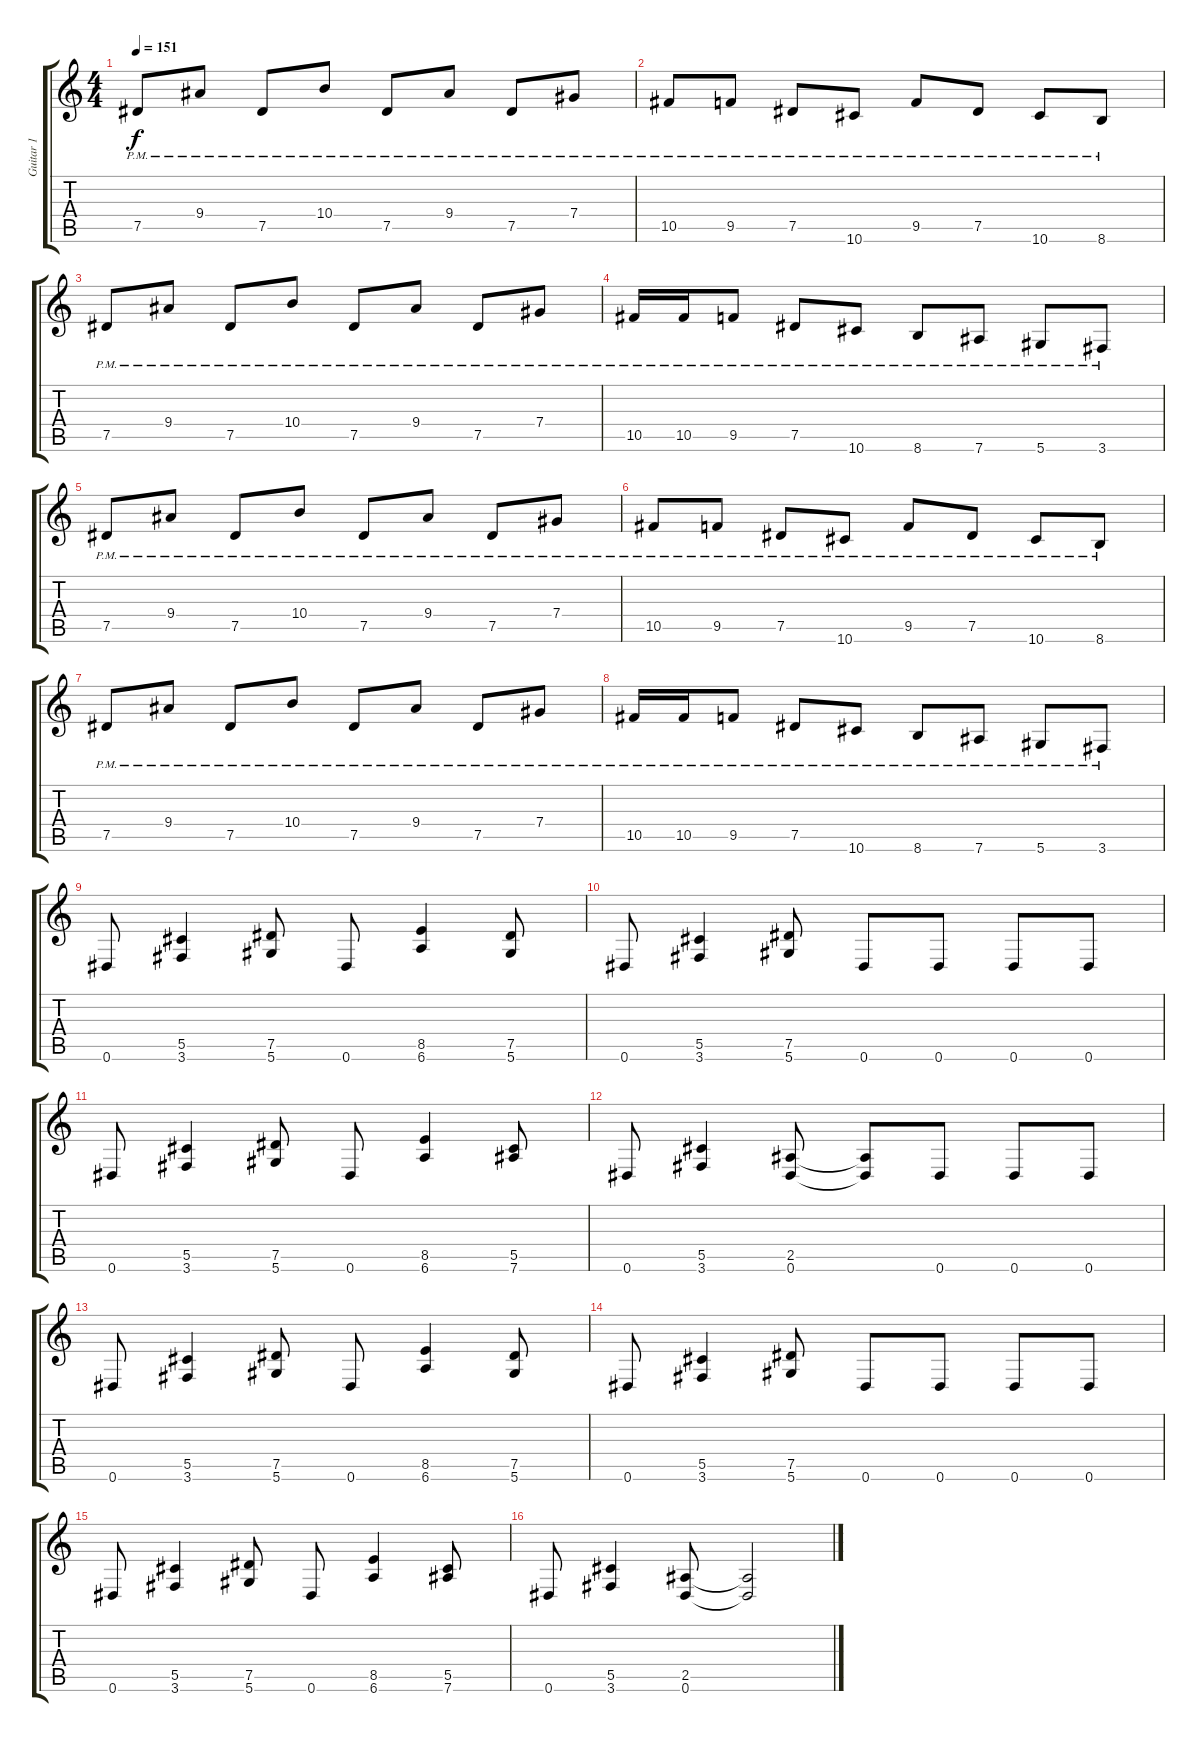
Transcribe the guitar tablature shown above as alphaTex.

\track ("Guitar 1" "Guitar 1") {instrument distortionguitar}
\staff {score tabs}
\tuning (Eb4 Bb3 Gb3 Db3 Ab2 Eb2) {hide}
\ts (4 4)
\tempo 151
\clef g2
\ks c
7.5{pm}.8{dy f instrument distortionguitar} 9.4{pm}.8 7.5{pm}.8 10.4{pm}.8 7.5{pm}.8 9.4{pm}.8 7.5{pm}.8 7.4{pm}.8 |
10.5{pm}.8 9.5{pm}.8 7.5{pm}.8 10.6{pm}.8 9.5{pm}.8 7.5{pm}.8 10.6{pm}.8 8.6{pm}.8 |
7.5{pm}.8 9.4{pm}.8 7.5{pm}.8 10.4{pm}.8 7.5{pm}.8 9.4{pm}.8 7.5{pm}.8 7.4{pm}.8 |
10.5{pm}.16 10.5{pm}.16 9.5{pm}.8 7.5{pm}.8 10.6{pm}.8 8.6{pm}.8 7.6{pm}.8 5.6{pm}.8 3.6{pm}.8 |
7.5{pm}.8 9.4{pm}.8 7.5{pm}.8 10.4{pm}.8 7.5{pm}.8 9.4{pm}.8 7.5{pm}.8 7.4{pm}.8 |
10.5{pm}.8 9.5{pm}.8 7.5{pm}.8 10.6{pm}.8 9.5{pm}.8 7.5{pm}.8 10.6{pm}.8 8.6{pm}.8 |
7.5{pm}.8 9.4{pm}.8 7.5{pm}.8 10.4{pm}.8 7.5{pm}.8 9.4{pm}.8 7.5{pm}.8 7.4{pm}.8 |
10.5{pm}.16 10.5{pm}.16 9.5{pm}.8 7.5{pm}.8 10.6{pm}.8 8.6{pm}.8 7.6{pm}.8 5.6{pm}.8 3.6{pm}.8 |
0.6.8 (5.5 3.6).4 (7.5 5.6).8 0.6.8 (8.5 6.6).4 (7.5 5.6).8 |
0.6.8 (5.5 3.6).4 (7.5 5.6).8 0.6.8 0.6.8 0.6.8 0.6.8 |
0.6.8 (5.5 3.6).4 (7.5 5.6).8 0.6.8 (8.5 6.6).4 (5.5 7.6).8 |
0.6.8 (5.5 3.6).4 (2.5 0.6).8 (2.5{t} 0.6{t}).8 0.6.8 0.6.8 0.6.8 |
0.6.8 (5.5 3.6).4 (7.5 5.6).8 0.6.8 (8.5 6.6).4 (7.5 5.6).8 |
0.6.8 (5.5 3.6).4 (7.5 5.6).8 0.6.8 0.6.8 0.6.8 0.6.8 |
0.6.8 (5.5 3.6).4 (7.5 5.6).8 0.6.8 (8.5 6.6).4 (5.5 7.6).8 |
0.6.8 (5.5 3.6).4 (2.5 0.6).8 (2.5{t} 0.6{t}).2
